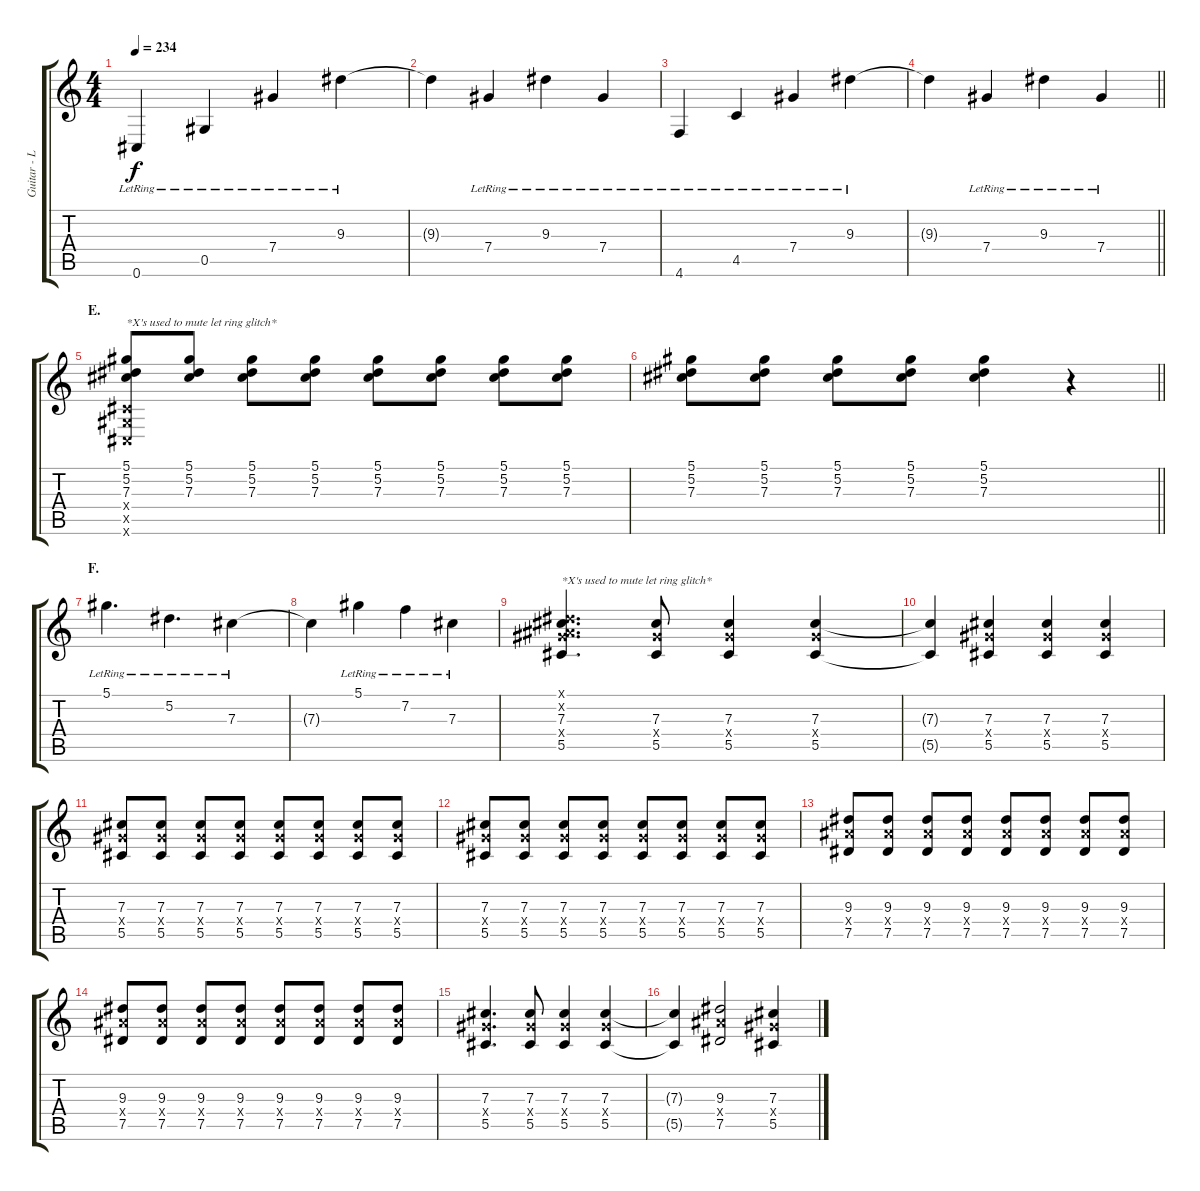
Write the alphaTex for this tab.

\track ("Guitar - Left" "Guitar - L") {instrument distortionguitar}
\staff {score tabs}
\tuning (Eb4 Bb3 Gb3 Db3 Ab2 Db2) {hide}
\ts (4 4)
\tempo 234
\clef g2
\ks c
0.6{lr}.4{dy f} 0.5{lr}.4 7.4{lr}.4 9.3{lr}.4 |
9.3{t}.4 7.4{lr}.4 9.3{lr}.4 7.4{lr}.4 |
4.6{lr}.4 4.5{lr}.4 7.4{lr}.4 9.3{lr}.4 |
\barLineRight lightlight
9.3{t}.4 7.4{lr}.4 9.3{lr}.4 7.4{lr}.4 |
\section ("" "E.")
(5.1 5.2 7.3 0.4{x} 0.5{x} 0.6{x}).8{txt "*X's used to mute let ring glitch*"} (5.1 5.2 7.3).8 (5.1 5.2 7.3).8 (5.1 5.2 7.3).8 (5.1 5.2 7.3).8 (5.1 5.2 7.3).8 (5.1 5.2 7.3).8 (5.1 5.2 7.3).8 |
\barLineRight lightlight
(5.1 5.2 7.3).8 (5.1 5.2 7.3).8 (5.1 5.2 7.3).8 (5.1 5.2 7.3).8 (5.1 5.2 7.3).4 r.4 |
\section ("" "F.")
5.1{lr}.4{d} 5.2{lr}.4{d} 7.3{lr}.4 |
7.3{t}.4 5.1{lr}.4 7.2{lr}.4 7.3{lr}.4 |
(0.1{x} 0.2{x} 7.3 7.4{x} 5.5).4{d txt "*X's used to mute let ring glitch*"} (7.3 7.4{x} 5.5).8 (7.3 7.4{x} 5.5).4 (7.3 7.4{x} 5.5).4 |
(7.3{t} 5.5{t}).4 (7.3 7.4{x} 5.5).4 (7.3 7.4{x} 5.5).4 (7.3 7.4{x} 5.5).4 |
(7.3 7.4{x} 5.5).8 (7.3 7.4{x} 5.5).8 (7.3 7.4{x} 5.5).8 (7.3 7.4{x} 5.5).8 (7.3 7.4{x} 5.5).8 (7.3 7.4{x} 5.5).8 (7.3 7.4{x} 5.5).8 (7.3 7.4{x} 5.5).8 |
(7.3 7.4{x} 5.5).8 (7.3 7.4{x} 5.5).8 (7.3 7.4{x} 5.5).8 (7.3 7.4{x} 5.5).8 (7.3 7.4{x} 5.5).8 (7.3 7.4{x} 5.5).8 (7.3 7.4{x} 5.5).8 (7.3 7.4{x} 5.5).8 |
(9.3 9.4{x} 7.5).8 (9.3 9.4{x} 7.5).8 (9.3 9.4{x} 7.5).8 (9.3 9.4{x} 7.5).8 (9.3 9.4{x} 7.5).8 (9.3 9.4{x} 7.5).8 (9.3 9.4{x} 7.5).8 (9.3 9.4{x} 7.5).8 |
(9.3 9.4{x} 7.5).8 (9.3 9.4{x} 7.5).8 (9.3 9.4{x} 7.5).8 (9.3 9.4{x} 7.5).8 (9.3 9.4{x} 7.5).8 (9.3 9.4{x} 7.5).8 (9.3 9.4{x} 7.5).8 (9.3 9.4{x} 7.5).8 |
(7.3 7.4{x} 5.5).4{d} (7.3 7.4{x} 5.5).8 (7.3 7.4{x} 5.5).4 (7.3 7.4{x} 5.5).4 |
(7.3{t} 5.5{t}).4 (9.3 9.4{x} 7.5).2 (7.3 7.4{x} 5.5).4
